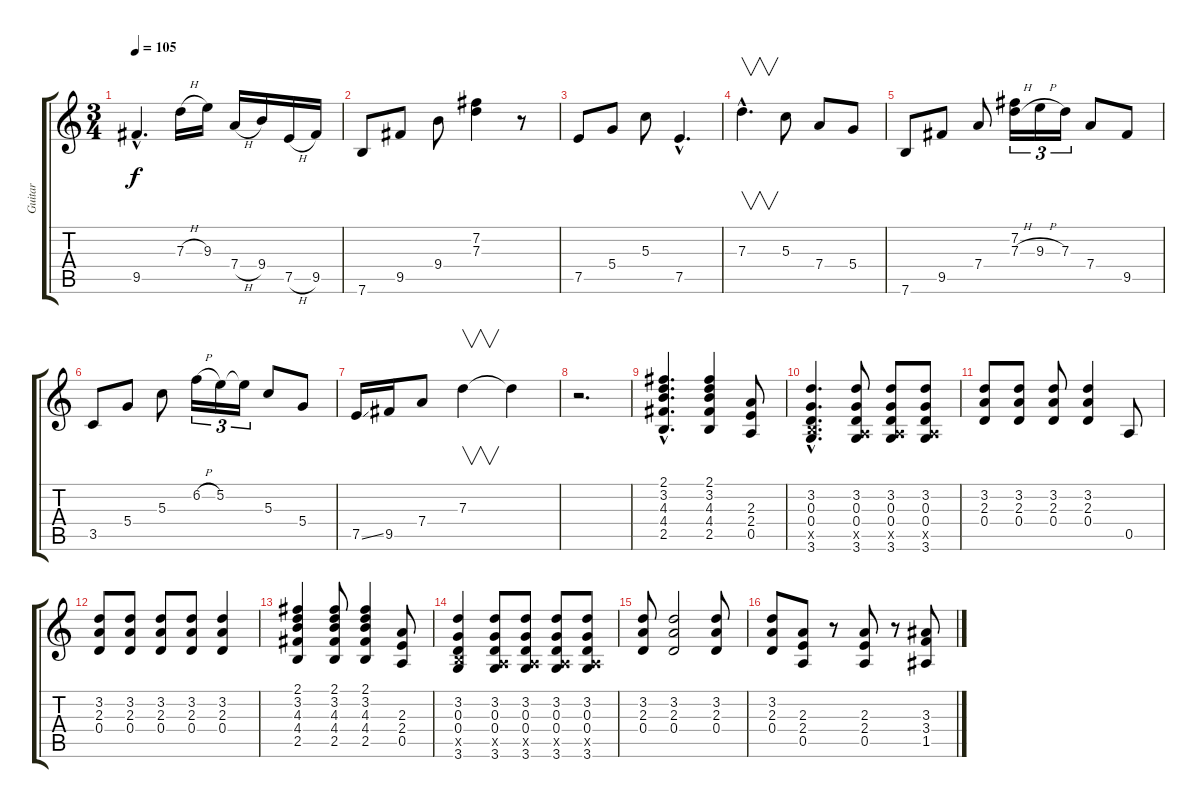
\track ("Guitar" "Guitar") {instrument overdrivenguitar}
\staff {score tabs}
\tuning (E4 B3 G3 D3 A2 E2) {hide}
\ts (3 4)
\tempo 105
\clef g2
\ks c
9.5{hac}.4{d dy f} 7.3{h}.16 9.3.16 7.4{h}.16 9.4.16 7.5{h}.16 9.5.16 |
7.6.8 9.5.8 9.4.8 (7.2 7.3).4 r.8 |
7.5.8 5.4.8 5.3.8 7.5{hac}.4{d} |
7.3{hac}.4{v d} 5.3.8 7.4.8 5.4.8 |
7.6.8 9.5.8 7.4.8 (7.2 7.3{h}).16{tu (3 2)} 9.3{h}.16{tu (3 2)} 7.3.16{tu (3 2)} 7.4.8 9.5.8 |
3.5.8 5.4.8 5.3.8 6.2{h}.16{tu (3 2)} 5.2.16{tu (3 2)} 5.2{t}.16{tu (3 2)} 5.3.8 5.4.8 |
7.5{ss}.16 9.5.16 7.4.8 7.3.4{v} 7.3{t}.4 |
r.2{d} |
(2.1{hac} 3.2{hac} 4.3{hac} 4.4{hac} 2.5{hac}).4{d} (2.1 3.2 4.3 4.4 2.5).4 (2.3 2.4 0.5).8 |
(3.2{hac} 0.3{hac} 0.4{hac} 2.5{hac x} 3.6{hac}).4{d} (3.2 0.3 0.4 0.5{x} 3.6).8 (3.2 0.3 0.4 0.5{x} 3.6).8 (3.2 0.3 0.4 0.5{x} 3.6).8 |
(3.2 2.3 0.4).8 (3.2 2.3 0.4).8 (3.2 2.3 0.4).8 (3.2 2.3 0.4).4 0.5.8 |
(3.2 2.3 0.4).8 (3.2 2.3 0.4).8 (3.2 2.3 0.4).8 (3.2 2.3 0.4).8 (3.2 2.3 0.4).4 |
(2.1 3.2 4.3 4.4 2.5).4 (2.1 3.2 4.3 4.4 2.5).8 (2.1 3.2 4.3 4.4 2.5).4 (2.3 2.4 0.5).8 |
(3.2 0.3 0.4 2.5{x} 3.6).4 (3.2 0.3 0.4 0.5{x} 3.6).8 (3.2 0.3 0.4 0.5{x} 3.6).8 (3.2 0.3 0.4 0.5{x} 3.6).8 (3.2 0.3 0.4 0.5{x} 3.6).8 |
(3.2 2.3 0.4).8 (3.2 2.3 0.4).2 (3.2 2.3 0.4).8 |
(3.2 2.3 0.4).8 (2.3 2.4 0.5).8 r.8 (2.3 2.4 0.5).8 r.8 (3.3 3.4 1.5).8
